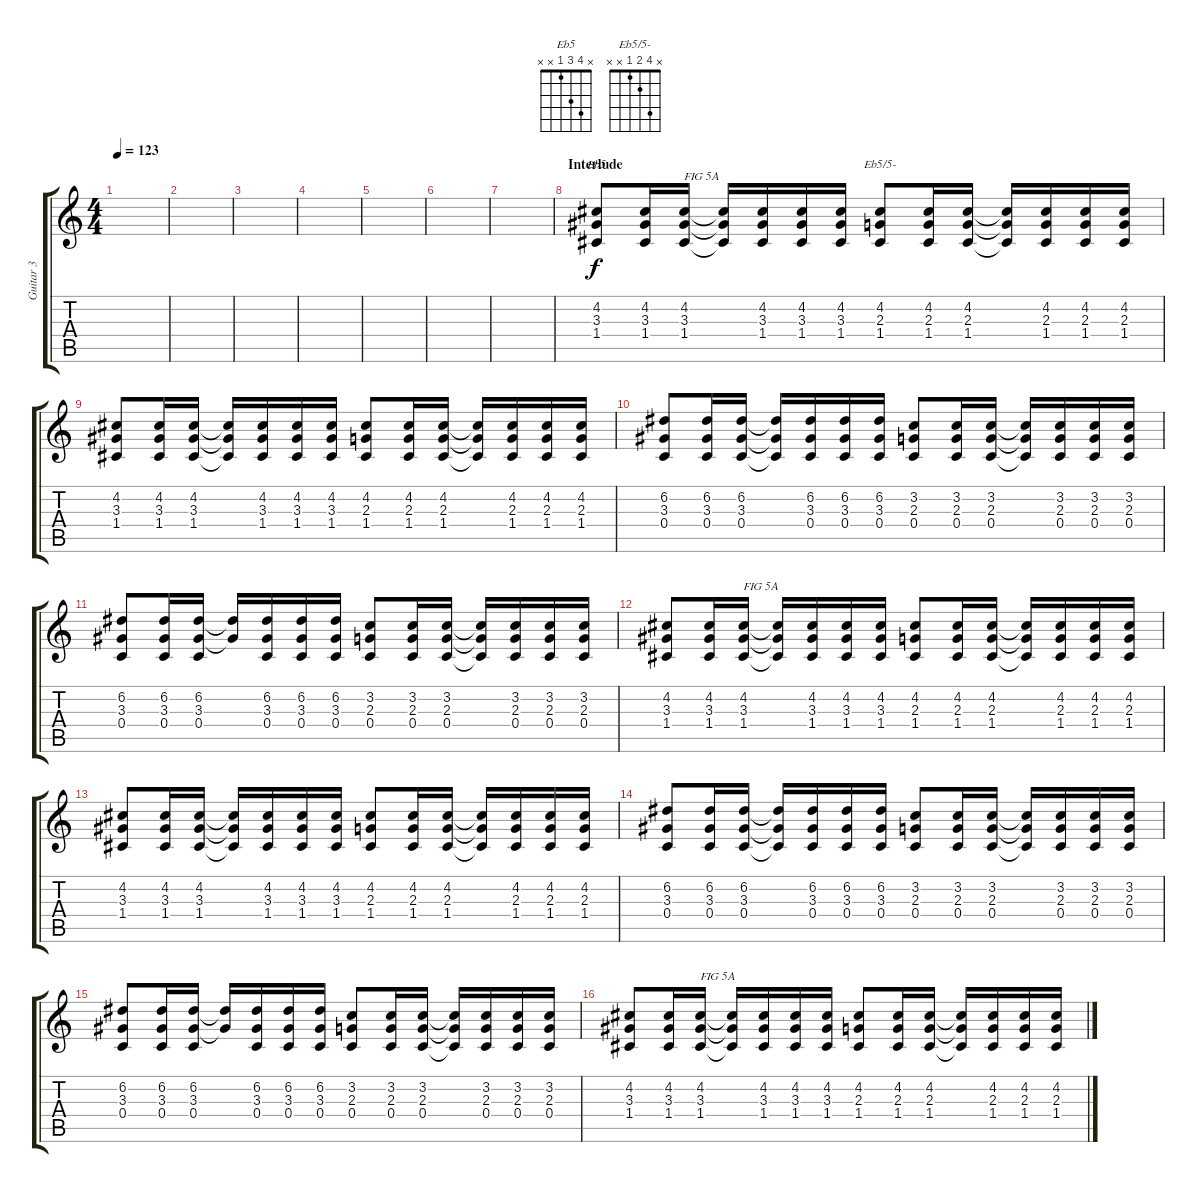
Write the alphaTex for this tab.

\track ("Guitar 3" "Guitar 3") {instrument distortionguitar}
\staff {score tabs}
\tuning (D4 A3 F3 C3 G2 C2) {hide}
\chord ("Eb5" x 4 3 1 x x)
\chord ("Eb5/5-" x 4 2 1 x x)
\ts (4 4)
\tempo 123
\clef g2
\ks c
|
|
|
|
|
|
|
\section ("" "Interlude")
(4.2 3.3 1.4).8{ch "Eb5"} (4.2 3.3 1.4).16 (4.2 3.3 1.4).16{txt "FIG 5A"} (4.2{t} 3.3{t} 1.4{t}).16 (4.2 3.3 1.4).16 (4.2 3.3 1.4).16 (4.2 3.3 1.4).16 (4.2 2.3 1.4).8{ch "Eb5/5-"} (4.2 2.3 1.4).16 (4.2 2.3 1.4).16 (4.2{t} 2.3{t} 1.4{t}).16 (4.2 2.3 1.4).16 (4.2 2.3 1.4).16 (4.2 2.3 1.4).16 |
(4.2 3.3 1.4).8 (4.2 3.3 1.4).16 (4.2 3.3 1.4).16 (4.2{t} 3.3{t} 1.4{t}).16 (4.2 3.3 1.4).16 (4.2 3.3 1.4).16 (4.2 3.3 1.4).16 (4.2 2.3 1.4).8 (4.2 2.3 1.4).16 (4.2 2.3 1.4).16 (4.2{t} 2.3{t} 1.4{t}).16 (4.2 2.3 1.4).16 (4.2 2.3 1.4).16 (4.2 2.3 1.4).16 |
(6.2 3.3 0.4).8 (6.2 3.3 0.4).16 (6.2 3.3 0.4).16 (6.2{t} 3.3{t} 0.4{t}).16 (6.2 3.3 0.4).16 (6.2 3.3 0.4).16 (6.2 3.3 0.4).16 (3.2 2.3 0.4).8 (3.2 2.3 0.4).16 (3.2 2.3 0.4).16 (3.2{t} 2.3{t} 0.4{t}).16 (3.2 2.3 0.4).16 (3.2 2.3 0.4).16 (3.2 2.3 0.4).16 |
(6.2 3.3 0.4).8 (6.2 3.3 0.4).16 (6.2 3.3 0.4).16 (6.2{t} 3.3{t}).16 (6.2 3.3 0.4).16 (6.2 3.3 0.4).16 (6.2 3.3 0.4).16 (3.2 2.3 0.4).8 (3.2 2.3 0.4).16 (3.2 2.3 0.4).16 (3.2{t} 2.3{t} 0.4{t}).16 (3.2 2.3 0.4).16 (3.2 2.3 0.4).16 (3.2 2.3 0.4).16 |
(4.2 3.3 1.4).8 (4.2 3.3 1.4).16 (4.2 3.3 1.4).16{txt "FIG 5A"} (4.2{t} 3.3{t} 1.4{t}).16 (4.2 3.3 1.4).16 (4.2 3.3 1.4).16 (4.2 3.3 1.4).16 (4.2 2.3 1.4).8 (4.2 2.3 1.4).16 (4.2 2.3 1.4).16 (4.2{t} 2.3{t} 1.4{t}).16 (4.2 2.3 1.4).16 (4.2 2.3 1.4).16 (4.2 2.3 1.4).16 |
(4.2 3.3 1.4).8 (4.2 3.3 1.4).16 (4.2 3.3 1.4).16 (4.2{t} 3.3{t} 1.4{t}).16 (4.2 3.3 1.4).16 (4.2 3.3 1.4).16 (4.2 3.3 1.4).16 (4.2 2.3 1.4).8 (4.2 2.3 1.4).16 (4.2 2.3 1.4).16 (4.2{t} 2.3{t} 1.4{t}).16 (4.2 2.3 1.4).16 (4.2 2.3 1.4).16 (4.2 2.3 1.4).16 |
(6.2 3.3 0.4).8 (6.2 3.3 0.4).16 (6.2 3.3 0.4).16 (6.2{t} 3.3{t} 0.4{t}).16 (6.2 3.3 0.4).16 (6.2 3.3 0.4).16 (6.2 3.3 0.4).16 (3.2 2.3 0.4).8 (3.2 2.3 0.4).16 (3.2 2.3 0.4).16 (3.2{t} 2.3{t} 0.4{t}).16 (3.2 2.3 0.4).16 (3.2 2.3 0.4).16 (3.2 2.3 0.4).16 |
(6.2 3.3 0.4).8 (6.2 3.3 0.4).16 (6.2 3.3 0.4).16 (6.2{t} 3.3{t}).16 (6.2 3.3 0.4).16 (6.2 3.3 0.4).16 (6.2 3.3 0.4).16 (3.2 2.3 0.4).8 (3.2 2.3 0.4).16 (3.2 2.3 0.4).16 (3.2{t} 2.3{t} 0.4{t}).16 (3.2 2.3 0.4).16 (3.2 2.3 0.4).16 (3.2 2.3 0.4).16 |
(4.2 3.3 1.4).8 (4.2 3.3 1.4).16 (4.2 3.3 1.4).16{txt "FIG 5A"} (4.2{t} 3.3{t} 1.4{t}).16 (4.2 3.3 1.4).16 (4.2 3.3 1.4).16 (4.2 3.3 1.4).16 (4.2 2.3 1.4).8 (4.2 2.3 1.4).16 (4.2 2.3 1.4).16 (4.2{t} 2.3{t} 1.4{t}).16 (4.2 2.3 1.4).16 (4.2 2.3 1.4).16 (4.2 2.3 1.4).16
